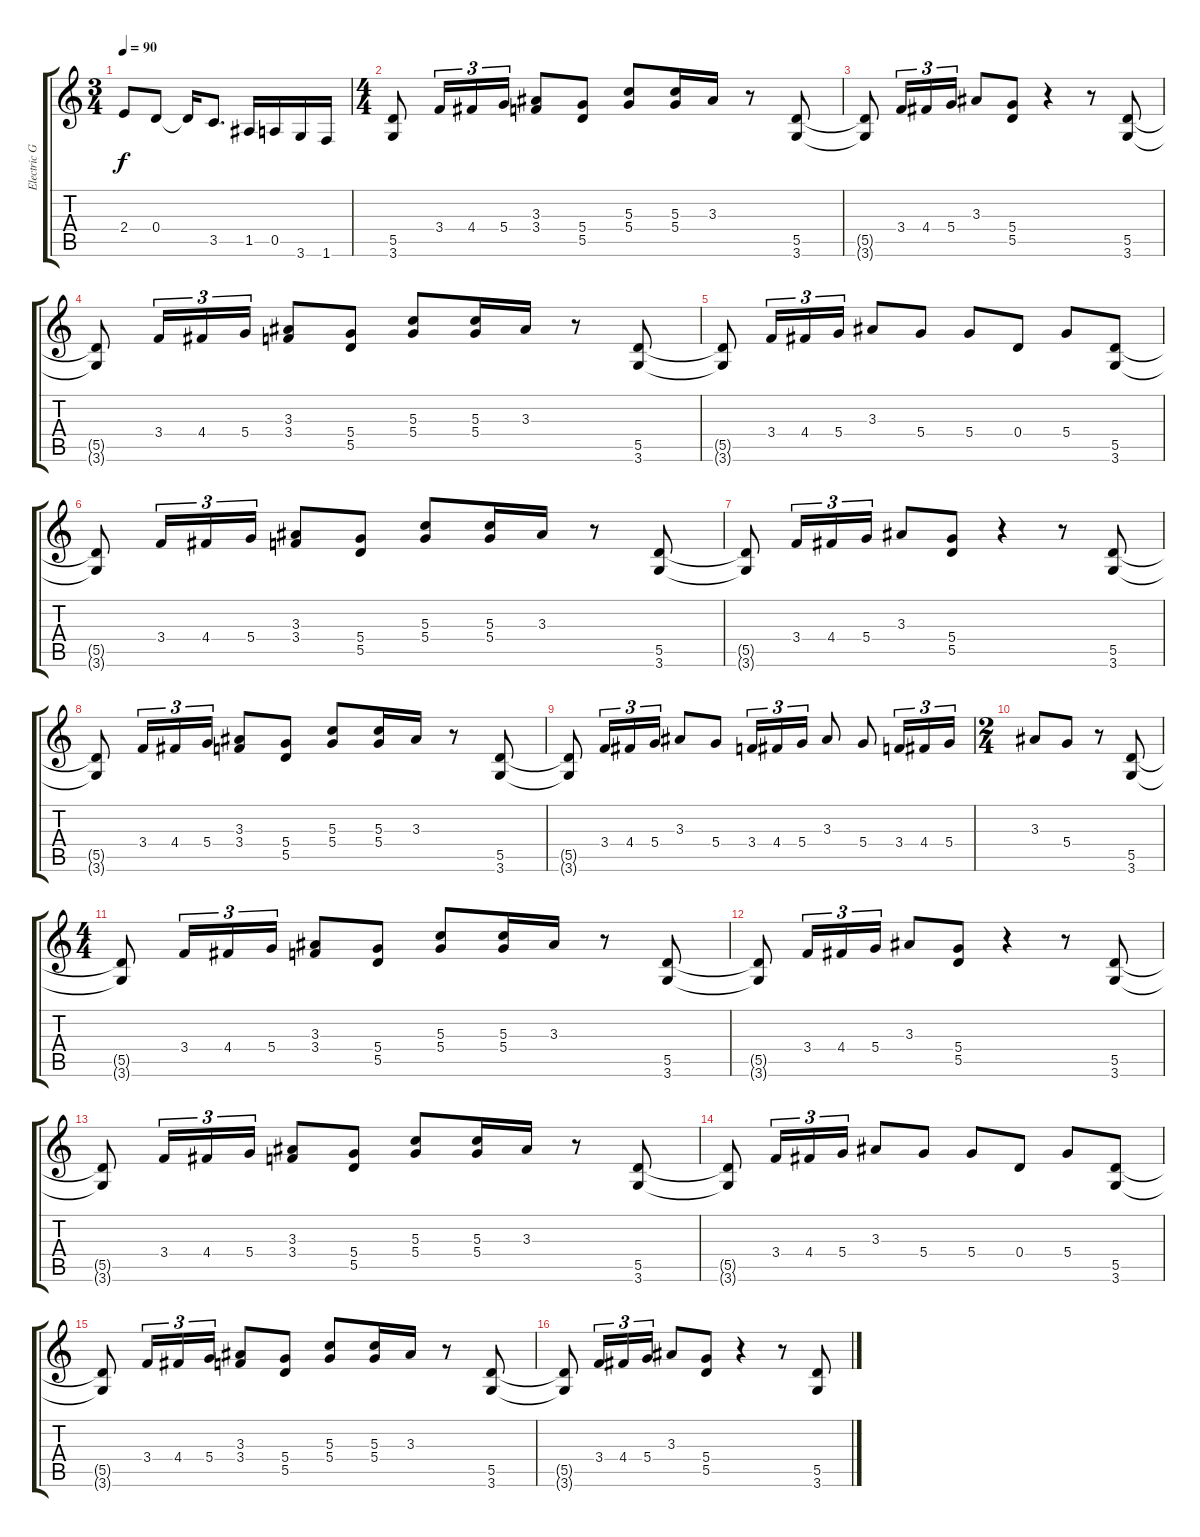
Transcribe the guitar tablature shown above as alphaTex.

\track ("Electric Guitar II" "Electric G") {instrument overdrivenguitar}
\staff {score tabs}
\tuning (E4 B3 G3 D3 A2 E2) {hide}
\ts (3 4)
\tempo 90
\clef g2
\ks c
2.4{t}.8{dy f} 0.4.8 0.4{t}.16 3.5.8{d} 1.5.16 0.5.16 3.6.16 1.6.16 |
\ts (4 4)
(5.5 3.6).8 3.4.16{tu (3 2)} 4.4.16{tu (3 2)} 5.4.16{tu (3 2)} (3.3 3.4).8 (5.4 5.5).8 (5.3 5.4).8 (5.3 5.4).16 3.3.16 r.8 (5.5 3.6).8 |
(5.5{t} 3.6{t}).8 3.4.16{tu (3 2)} 4.4.16{tu (3 2)} 5.4.16{tu (3 2)} 3.3.8 (5.4 5.5).8 r.4 r.8 (5.5 3.6).8 |
(5.5{t} 3.6{t}).8 3.4.16{tu (3 2)} 4.4.16{tu (3 2)} 5.4.16{tu (3 2)} (3.3 3.4).8 (5.4 5.5).8 (5.3 5.4).8 (5.3 5.4).16 3.3.16 r.8 (5.5 3.6).8 |
(5.5{t} 3.6{t}).8 3.4.16{tu (3 2)} 4.4.16{tu (3 2)} 5.4.16{tu (3 2)} 3.3.8 5.4.8 5.4.8 0.4.8 5.4.8 (5.5 3.6).8 |
(5.5{t} 3.6{t}).8 3.4.16{tu (3 2)} 4.4.16{tu (3 2)} 5.4.16{tu (3 2)} (3.3 3.4).8 (5.4 5.5).8 (5.3 5.4).8 (5.3 5.4).16 3.3.16 r.8 (5.5 3.6).8 |
(5.5{t} 3.6{t}).8 3.4.16{tu (3 2)} 4.4.16{tu (3 2)} 5.4.16{tu (3 2)} 3.3.8 (5.4 5.5).8 r.4 r.8 (5.5 3.6).8 |
(5.5{t} 3.6{t}).8 3.4.16{tu (3 2)} 4.4.16{tu (3 2)} 5.4.16{tu (3 2)} (3.3 3.4).8 (5.4 5.5).8 (5.3 5.4).8 (5.3 5.4).16 3.3.16 r.8 (5.5 3.6).8 |
(5.5{t} 3.6{t}).8 3.4.16{tu (3 2)} 4.4.16{tu (3 2)} 5.4.16{tu (3 2)} 3.3.8 5.4.8 3.4.16{tu (3 2)} 4.4.16{tu (3 2)} 5.4.16{tu (3 2)} 3.3.8 5.4.8 3.4.16{tu (3 2)} 4.4.16{tu (3 2)} 5.4.16{tu (3 2)} |
\ts (2 4)
3.3.8 5.4.8 r.8 (5.5 3.6).8 |
\ts (4 4)
(5.5{t} 3.6{t}).8 3.4.16{tu (3 2)} 4.4.16{tu (3 2)} 5.4.16{tu (3 2)} (3.3 3.4).8 (5.4 5.5).8 (5.3 5.4).8 (5.3 5.4).16 3.3.16 r.8 (5.5 3.6).8 |
(5.5{t} 3.6{t}).8 3.4.16{tu (3 2)} 4.4.16{tu (3 2)} 5.4.16{tu (3 2)} 3.3.8 (5.4 5.5).8 r.4 r.8 (5.5 3.6).8 |
(5.5{t} 3.6{t}).8 3.4.16{tu (3 2)} 4.4.16{tu (3 2)} 5.4.16{tu (3 2)} (3.3 3.4).8 (5.4 5.5).8 (5.3 5.4).8 (5.3 5.4).16 3.3.16 r.8 (5.5 3.6).8 |
(5.5{t} 3.6{t}).8 3.4.16{tu (3 2)} 4.4.16{tu (3 2)} 5.4.16{tu (3 2)} 3.3.8 5.4.8 5.4.8 0.4.8 5.4.8 (5.5 3.6).8 |
(5.5{t} 3.6{t}).8 3.4.16{tu (3 2)} 4.4.16{tu (3 2)} 5.4.16{tu (3 2)} (3.3 3.4).8 (5.4 5.5).8 (5.3 5.4).8 (5.3 5.4).16 3.3.16 r.8 (5.5 3.6).8 |
(5.5{t} 3.6{t}).8 3.4.16{tu (3 2)} 4.4.16{tu (3 2)} 5.4.16{tu (3 2)} 3.3.8 (5.4 5.5).8 r.4 r.8 (5.5 3.6).8
